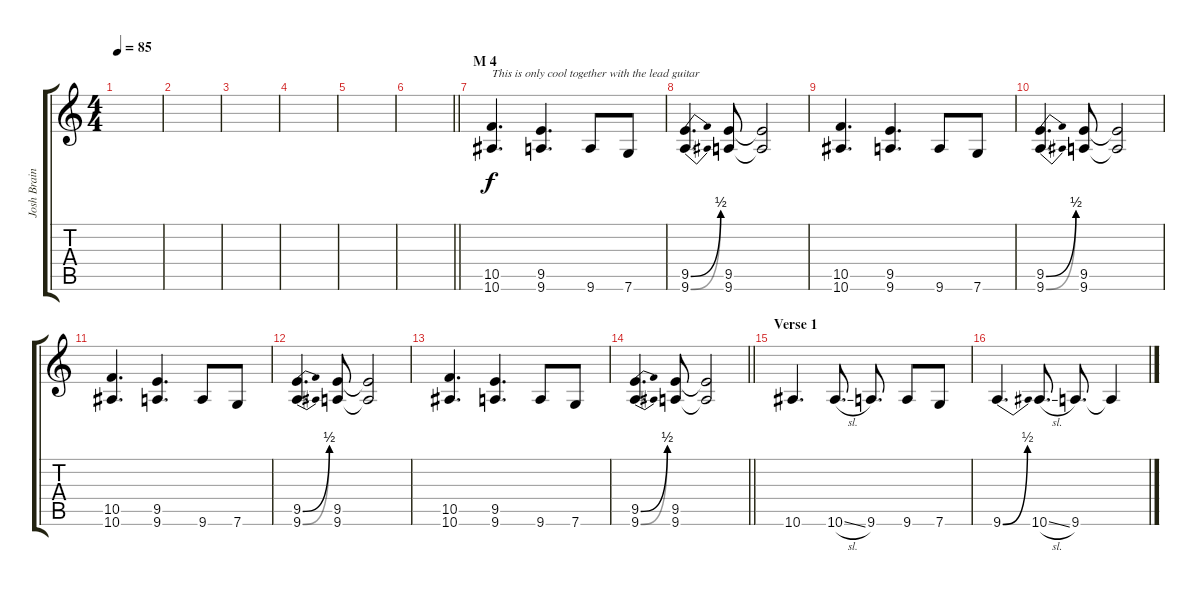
\track ("Josh Brainard" "Josh Brain") {instrument distortionguitar}
\staff {score tabs}
\tuning (D4 A3 F3 C3 G2 C2) {hide}
\ts (4 4)
\tempo 85
\clef g2
\ks c
|
|
|
|
|
\barLineRight lightlight
|
\section ("" "M 4")
(10.5 10.6).4{d txt "This is only cool together with the lead guitar" volume 16} (9.5 9.6).4{d} 9.6.8 7.6.8 |
(9.5{be (bend 0 0 60 2)} 9.6{be (bend 0 0 60 2)}).4{d} (9.5 9.6).8 (9.5{t} 9.6{t}).2 |
(10.5 10.6).4{d} (9.5 9.6).4{d} 9.6.8 7.6.8 |
(9.5{be (bend 0 0 60 2)} 9.6{be (bend 0 0 60 2)}).4{d} (9.5 9.6).8 (9.5{t} 9.6{t}).2 |
(10.5 10.6).4{d} (9.5 9.6).4{d} 9.6.8 7.6.8 |
(9.5{be (bend 0 0 60 2)} 9.6{be (bend 0 0 60 2)}).4{d} (9.5 9.6).8 (9.5{t} 9.6{t}).2 |
(10.5 10.6).4{d} (9.5 9.6).4{d} 9.6.8 7.6.8 |
\barLineRight lightlight
(9.5{be (bend 0 0 60 2)} 9.6{be (bend 0 0 60 2)}).4{d} (9.5 9.6).8 (9.5{t} 9.6{t}).2 |
\section ("" "Verse 1")
10.6.4{d volume 10} 10.6{sl}.8{d} 9.6.8{d} 9.6.8 7.6.8 |
9.6{be (bend 0 0 60 2)}.4{d} 10.6{sl}.8{d} 9.6.8{d} 9.6{t}.4
